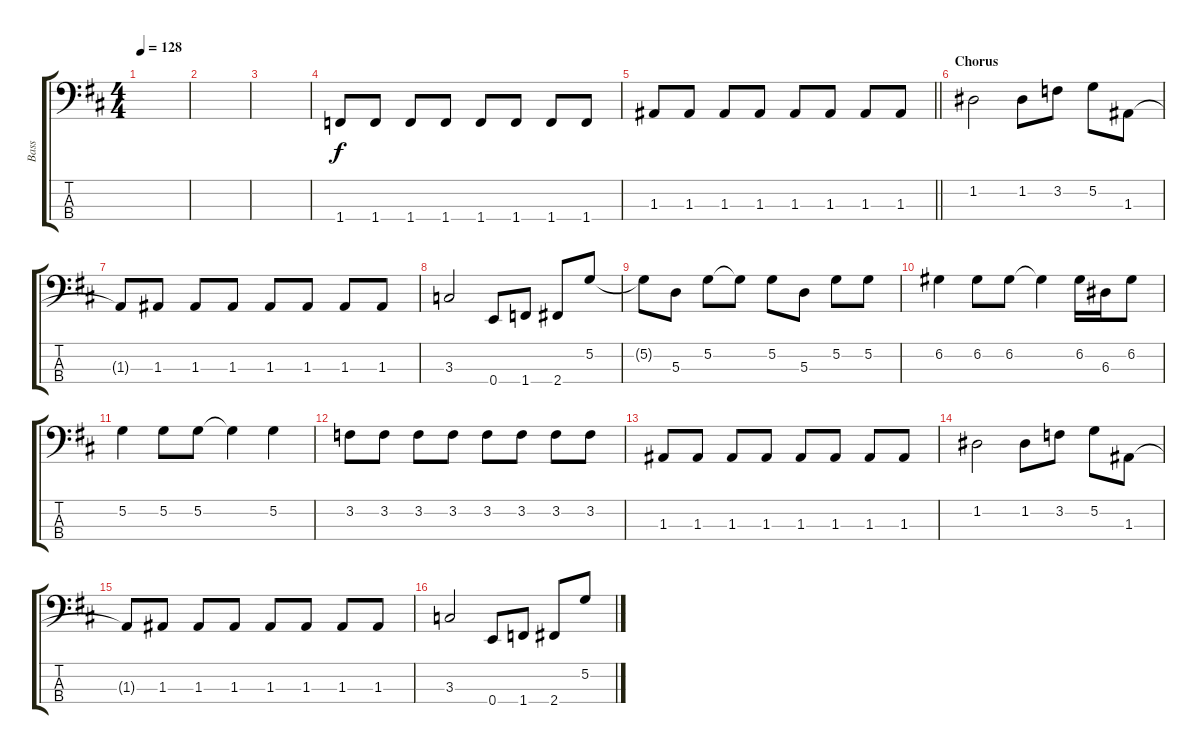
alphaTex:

\track ("Bass" "Bass") {instrument electricbassfinger}
\staff {score tabs}
\tuning (G2 D2 A1 E1) {hide}
\ts (4 4)
\tempo 128
\clef f4
\ks d
|
|
|
1.4.8 1.4.8 1.4.8 1.4.8 1.4.8 1.4.8 1.4.8 1.4.8 |
\barLineRight lightlight
1.3.8 1.3.8 1.3.8 1.3.8 1.3.8 1.3.8 1.3.8 1.3.8 |
\section ("" "Chorus")
1.2.2 1.2.8 3.2.8 5.2.8 1.3.8 |
1.3{t}.8 1.3.8 1.3.8 1.3.8 1.3.8 1.3.8 1.3.8 1.3.8 |
3.3.2 0.4.8 1.4.8 2.4.8 5.2.8 |
5.2{t}.8 5.3.8 5.2.8 5.2{t}.8 5.2.8 5.3.8 5.2.8 5.2.8 |
6.2.4 6.2.8 6.2.8 6.2{t}.4 6.2.16 6.3.16 6.2.8 |
5.2.4 5.2.8 5.2.8 5.2{t}.4 5.2.4 |
3.2.8 3.2.8 3.2.8 3.2.8 3.2.8 3.2.8 3.2.8 3.2.8 |
1.3.8 1.3.8 1.3.8 1.3.8 1.3.8 1.3.8 1.3.8 1.3.8 |
1.2.2 1.2.8 3.2.8 5.2.8 1.3.8 |
1.3{t}.8 1.3.8 1.3.8 1.3.8 1.3.8 1.3.8 1.3.8 1.3.8 |
3.3.2 0.4.8 1.4.8 2.4.8 5.2.8
